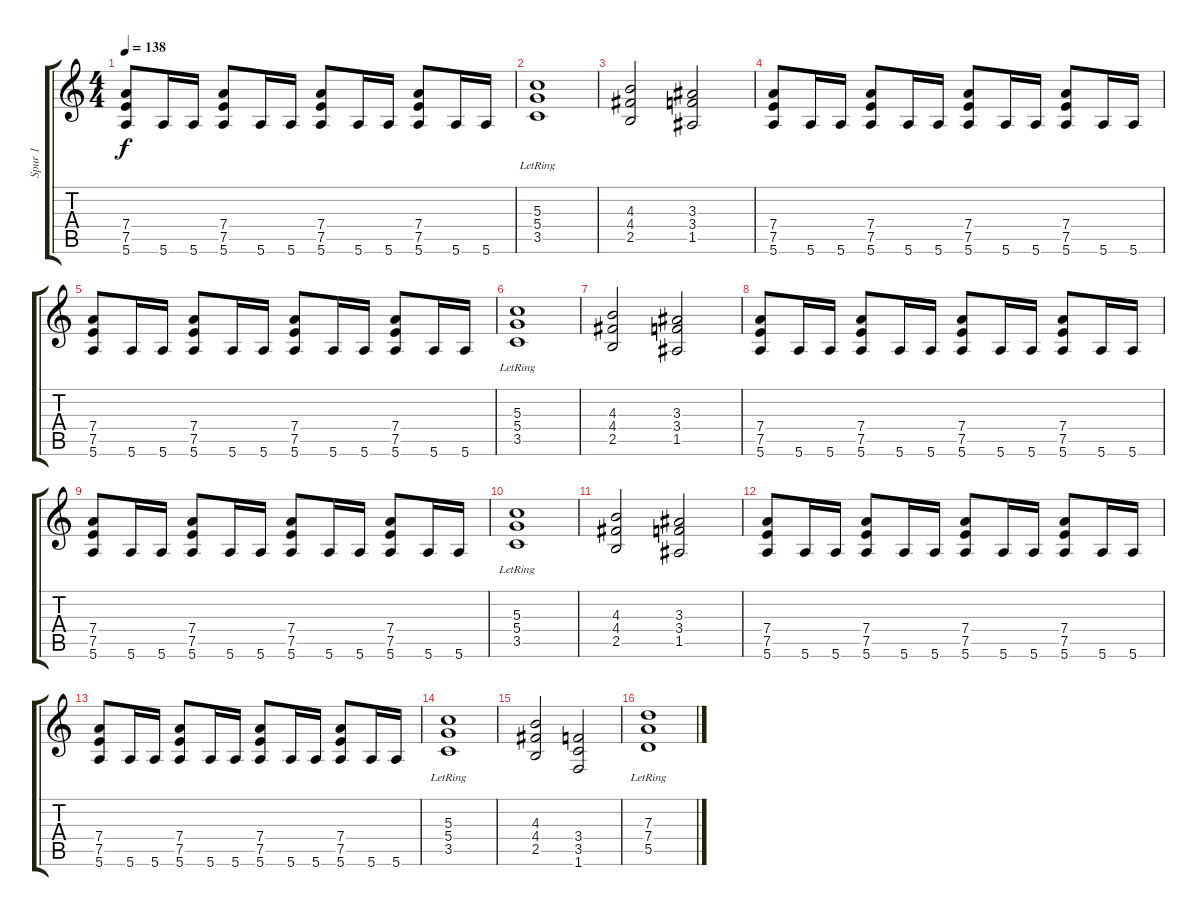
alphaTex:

\track ("Spur 1" "Spur 1") {mute instrument distortionguitar}
\staff {score tabs}
\tuning (E4 B3 G3 D3 A2 E2) {hide}
\ts (4 4)
\tempo 138
\clef g2
\ks c
(7.4 7.5 5.6).8{dy f} 5.6.16 5.6.16 (7.4 7.5 5.6).8 5.6.16 5.6.16 (7.4 7.5 5.6).8 5.6.16 5.6.16 (7.4 7.5 5.6).8 5.6.16 5.6.16 |
(5.3{lr} 5.4 3.5).1 |
(4.3 4.4 2.5).2 (3.3 3.4 1.5).2 |
(7.4 7.5 5.6).8 5.6.16 5.6.16 (7.4 7.5 5.6).8 5.6.16 5.6.16 (7.4 7.5 5.6).8 5.6.16 5.6.16 (7.4 7.5 5.6).8 5.6.16 5.6.16 |
(7.4 7.5 5.6).8 5.6.16 5.6.16 (7.4 7.5 5.6).8 5.6.16 5.6.16 (7.4 7.5 5.6).8 5.6.16 5.6.16 (7.4 7.5 5.6).8 5.6.16 5.6.16 |
(5.3{lr} 5.4 3.5).1 |
(4.3 4.4 2.5).2 (3.3 3.4 1.5).2 |
(7.4 7.5 5.6).8 5.6.16 5.6.16 (7.4 7.5 5.6).8 5.6.16 5.6.16 (7.4 7.5 5.6).8 5.6.16 5.6.16 (7.4 7.5 5.6).8 5.6.16 5.6.16 |
(7.4 7.5 5.6).8 5.6.16 5.6.16 (7.4 7.5 5.6).8 5.6.16 5.6.16 (7.4 7.5 5.6).8 5.6.16 5.6.16 (7.4 7.5 5.6).8 5.6.16 5.6.16 |
(5.3{lr} 5.4 3.5).1 |
(4.3 4.4 2.5).2 (3.3 3.4 1.5).2 |
(7.4 7.5 5.6).8 5.6.16 5.6.16 (7.4 7.5 5.6).8 5.6.16 5.6.16 (7.4 7.5 5.6).8 5.6.16 5.6.16 (7.4 7.5 5.6).8 5.6.16 5.6.16 |
(7.4 7.5 5.6).8 5.6.16 5.6.16 (7.4 7.5 5.6).8 5.6.16 5.6.16 (7.4 7.5 5.6).8 5.6.16 5.6.16 (7.4 7.5 5.6).8 5.6.16 5.6.16 |
(5.3{lr} 5.4 3.5).1 |
(4.3 4.4 2.5).2 (3.4 3.5 1.6).2 |
(7.3 7.4{lr} 5.5).1
